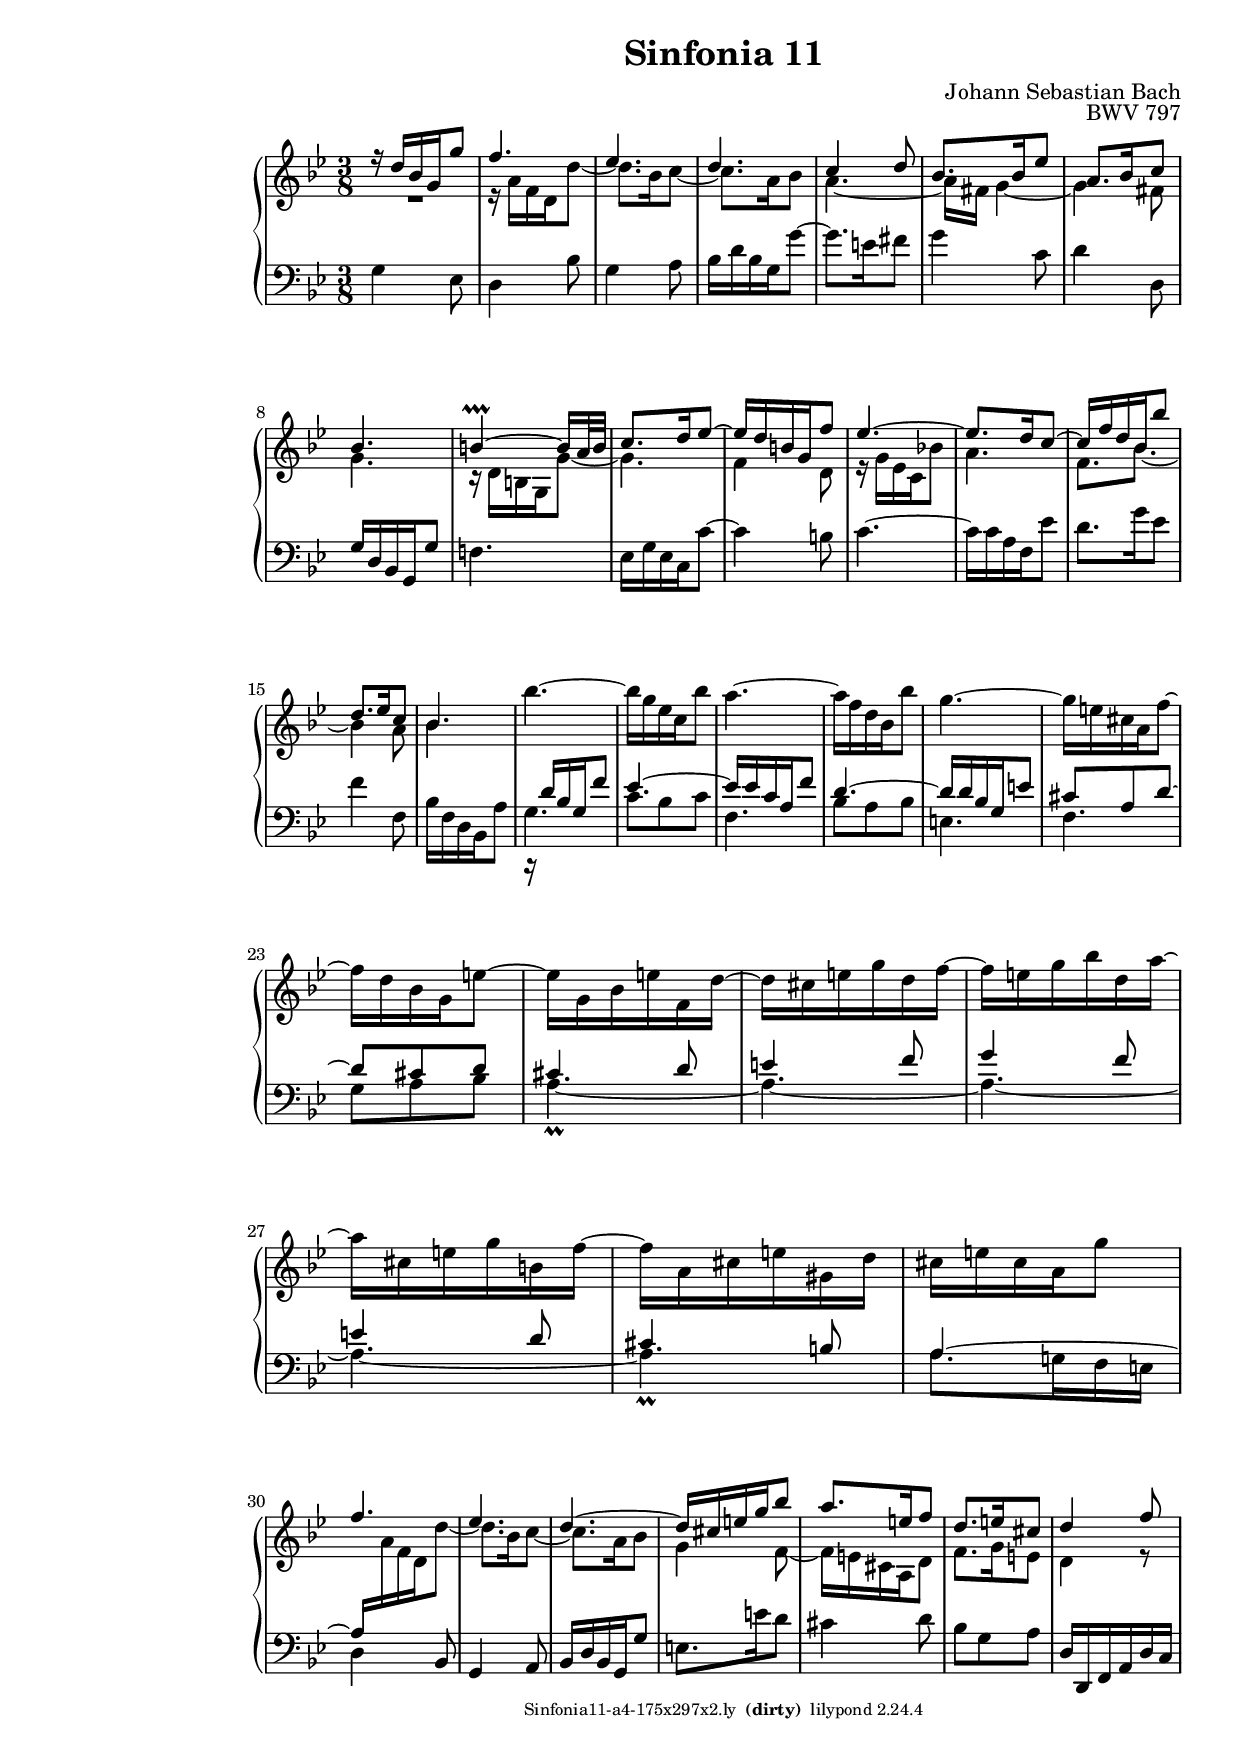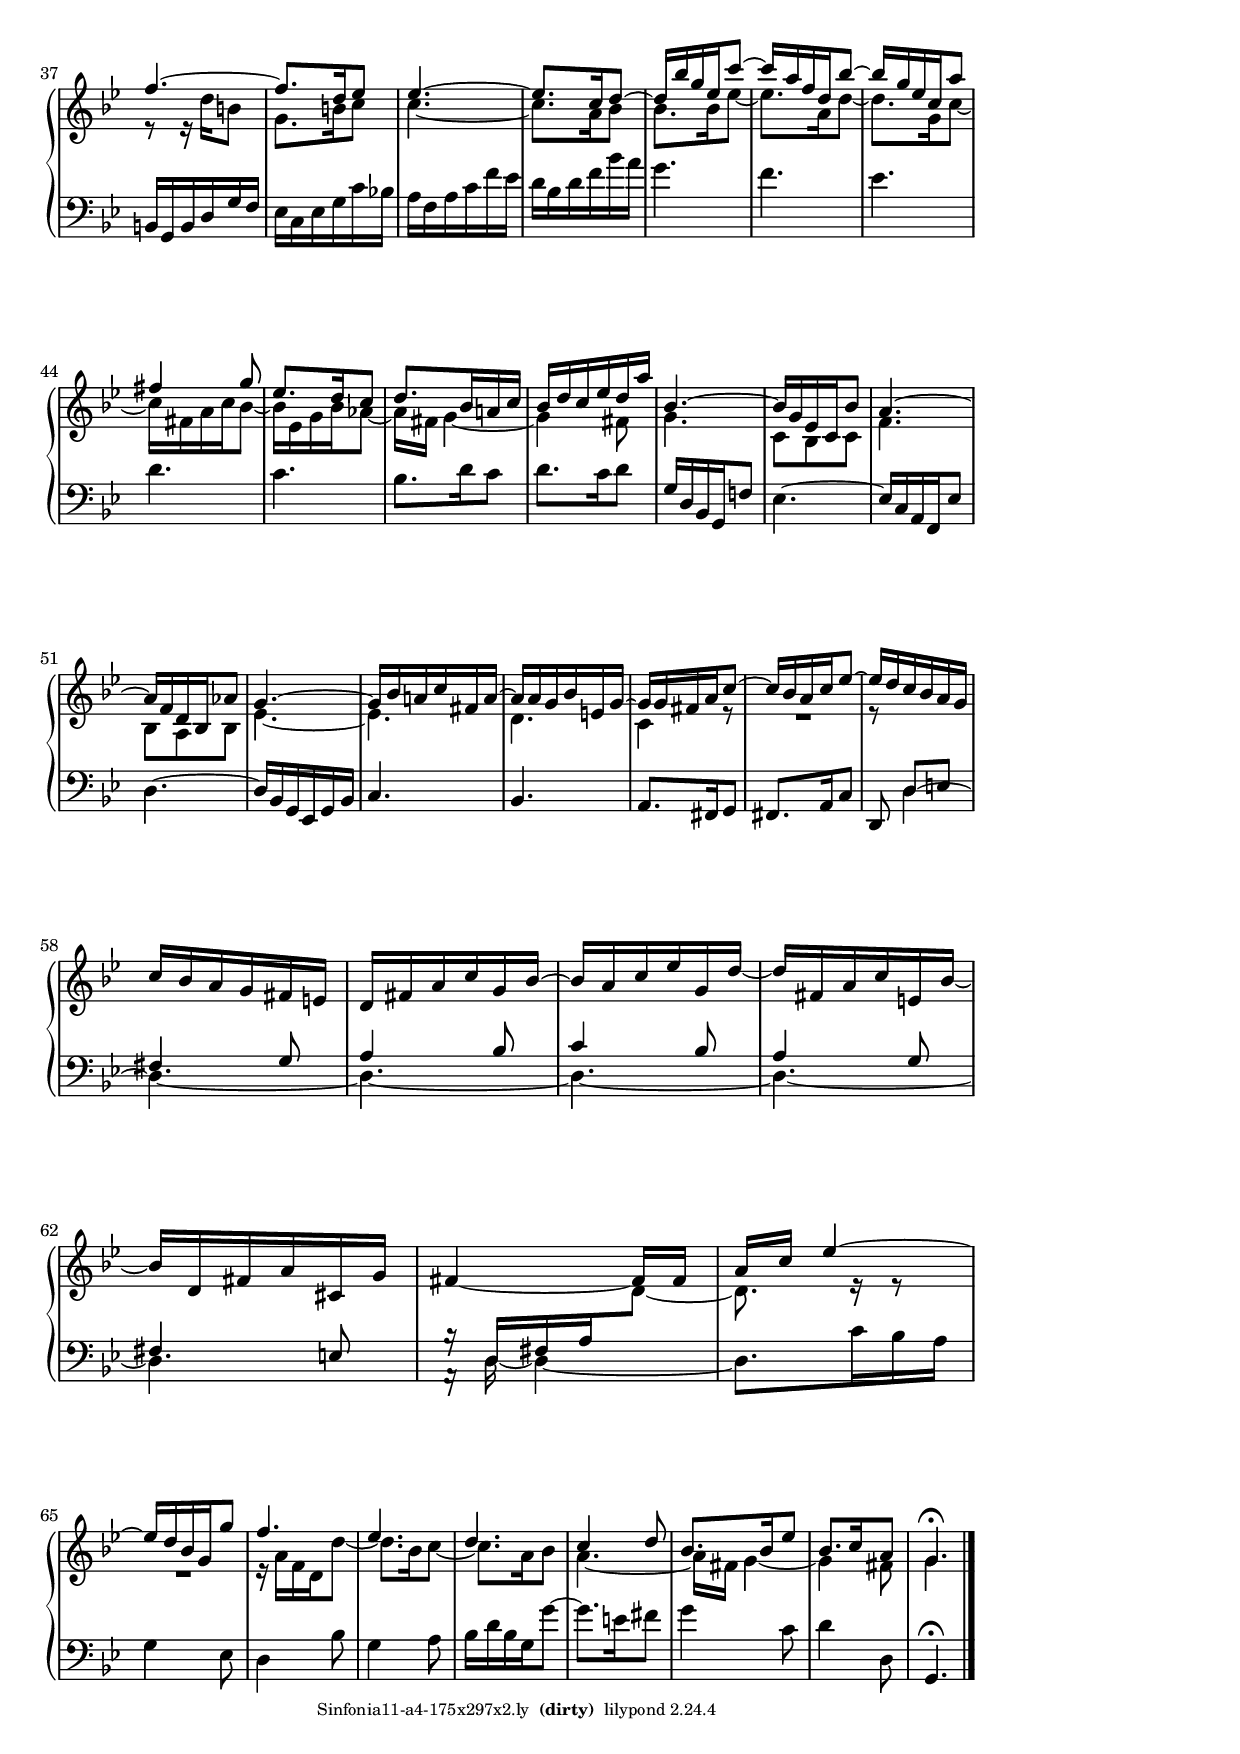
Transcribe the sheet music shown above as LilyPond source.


\include "../../include/general.ily"
\include "../../include/a4-175x297.ily"

#(set-global-staff-size 19)

\header {
  title = "Sinfonia 11" 
  composer = "Johann Sebastian Bach"
  opus = "BWV 797"
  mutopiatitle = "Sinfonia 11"
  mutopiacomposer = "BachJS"
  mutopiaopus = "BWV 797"
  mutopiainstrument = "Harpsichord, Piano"
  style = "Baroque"
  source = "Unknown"
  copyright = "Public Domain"
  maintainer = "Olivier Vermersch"
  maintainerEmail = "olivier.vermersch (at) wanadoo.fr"
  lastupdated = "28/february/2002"

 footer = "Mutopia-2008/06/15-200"
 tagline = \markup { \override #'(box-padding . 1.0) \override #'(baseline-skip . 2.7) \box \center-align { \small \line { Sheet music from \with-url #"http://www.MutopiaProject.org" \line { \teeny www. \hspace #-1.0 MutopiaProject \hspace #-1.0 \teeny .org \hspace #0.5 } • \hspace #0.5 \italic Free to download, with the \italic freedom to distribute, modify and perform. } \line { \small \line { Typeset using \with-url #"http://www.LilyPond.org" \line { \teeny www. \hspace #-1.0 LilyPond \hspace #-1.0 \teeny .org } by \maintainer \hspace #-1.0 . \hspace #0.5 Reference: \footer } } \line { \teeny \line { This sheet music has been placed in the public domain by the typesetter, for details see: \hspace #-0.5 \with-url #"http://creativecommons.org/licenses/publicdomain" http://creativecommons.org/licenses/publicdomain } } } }
}

\version "2.11.46"

%
% a few macros for fine tuning
%

% force direction of tie
tu = \tieUp
td = \tieDown
tb = \tieNeutral


% explicit staff change 
su = { \change Staff = up}
sd = { \change Staff = down}


melone =  \relative c'' {
  % bars 1-7
  r16 d bes g g'8 |
  f4.|
  ees |
  d |
  c4 d8 |
  bes8. bes16 ees8 |
  a,8. bes16 c8 | \break

  % bars 8-14
  bes4.  |
  b4 \prallprall ~ b16 a32 b  |
  c8. d16 ees8 ~ |
  ees16 d b g f'8  |
  ees4. ~  |
  ees8. d16 c8 ~  |
  c16 f d bes bes'8 | \break

  % bars 15-22
  d,8. ees16 c8 |
  bes4.  |
  \stemDown bes' ~ |
  bes16 g ees c bes'8 |
  a4. ~ |
  a16 f d bes bes'8 |
  g4. ~ |
  g16 e cis a f'8 ~ | \break

  % bars 23-29
  f16 d bes g e'8 ~ |
  e16 g, bes e f, d' ~ |
  d cis e g d f ~ |
  f e g bes d, a' ~ |
  a cis, e g b, f' ~ |
  f a, cis e gis, d' |
  cis e cis a g'8 | \break

  % bars 30-36
  \stemUp f4. |
  ees |
  d ~  |
  d16 cis e g bes8 |
  a8. e16 f8 |
  d8. e16 cis8 |
  d4 f8 | \break

  % bars 37-43
  f4. ~ |
  f8. d16 ees8  |
  ees4. ~ |
  ees8. c16 d8 ~  |
  d16 bes' g ees c'8 ~ |
  c16 a f d bes'8 ~  |
  bes16 g ees c a'8  | \break

  % bars 44-50
  fis4 g8  |
  ees8. d16 c8 |
  d8. bes16 a! c |
  bes d c ees d a'  |
  bes,4. ~  |
  bes16 g ees c bes'8  |
  a4. ~ | \break

  % bars 51-57
  a16 f d bes aes'8  |
  g4. ~  |
  g16 bes a! c fis, a ~ |
  a a g bes e, g ~  |
  g g fis a c8 ~  |
  c16 bes a c ees8 ~  |
  ees16 d c bes a g  | \break

  % bars 58-64
  c bes a g fis e  |
  d fis a c g bes ~ \td |
  bes a c ees g, d' ~  |
  d fis, a c e, bes' ~ |
  bes d, fis a cis, g' |
  fis4 ~ \tu fis16 fis |
  a c ees4 ~  | \break

  % bars 65-72
  ees16 d bes g g'8  |
  f4. |
  ees4.  |
  d4.  |
  c4 d8 |
  bes8. bes16 ees8 |
  bes8. c16 a8 |
  g4.\fermata \bar "|."
}

meltwo =  \relative c'' {
  % bars 1-7
  R4. |
  r16 a f d d'8 ~ |
  d8. bes16 c8 ~ |
  c8. a16 bes8 |
  a4. ~ |
  a16 fis g4 ~  |
  g fis8  |

  % bars 8-14
  g4.  |
  r16 d b g g'8 ~ |
  g4. |
  f4 d8 |
  r16 g ees c bes'!8 |
  a4. |
  f8. bes ~ |

  % bars 15-22
  bes4 a8 |
  bes4. |
  \sd \stemUp \tu r16 d,16 bes g f'8 |
  ees4. ~ |
  ees16 ees c a f'8 |
  d4. ~  |
  d16 d bes g e'8 |
  cis8 a d ~  |

  % bars 23-29
  d cis d |
  cis4\prall d8 e4 f8 |
  g4 f8 |
  e4 d8 |
  cis4\prall b8 |
  a4. ~ |

  % bars 30-36
  a16 \su \stemDown \td a' f d d'8 ~  |
  d8. bes16 c8 ~ |
  c8. a16 bes8 |
  g4 f8 ~ |
  f16 e cis a d8 |
  f8. g16 e8 |
  d4 r8 |

  % bars 37-43
  r r16 d' b8 |
  g8. b16 c8 |
  c4. ~  |
  c8. a16 bes8 |
  bes8. bes16 ees8 ~  |
  ees8. a,16 d8 ~ |
  d8. g,16 c8 ~   |

  % bars 44-50
  c16 fis, a c bes8 ~ |
  bes16 ees, g bes aes8 ~ |
  aes16 fis g4 ~ |
  g fis8 |
  g4. |
  c,8 bes c |
  f4. |

  % bars 51-57
  bes,8 a bes  |
  ees4. ~ |
  ees4. |
  d |
  c4 r8 |
  R4. |
  r8 \sd \stemUp d, e |

  % bars 58-64
  fis4 g8 |
  a4 bes8 |
  c4 bes8 |
  a4 g8 |
  fis4 e8 |
  b'16 \rest d, fis a \stemDown \su d8 ~  |
  d8. r16 r8 |

  % bars 65-72
  R4. |
  r16 a' f d d'8 ~ |
  d8. bes16 c8 ~ |
  c8. a16 bes8 |
  a4. ~ |
  a16 fis g4 ~ |
  g fis8 |
  g4. \bar "|."
}

melthree =  \relative c' {
  % bars 1-7
  g4 ees8  |
  d4 bes'8 |
  g4 a8 |
  bes16 d bes g g'8 ~ |
  g8.  e16 fis8 |
  g4 c,8 |
  d4 d,8 |

  % bars 8-14
  \stemUp g16 d bes g g'8 \stemNeutral |
  f!4. |
  ees16 g ees c c'8 ~ |
  c4 b8 |
  c4. ~ |
  c16 c a f ees'8 |
  d8. g16 ees8  |
  
  % bars 15-22
  f4 f,8 |
  bes16 f d bes a'8 |
  g4. |
  c8 bes c |
  f,4. |
  bes8 a bes |
  e,4. |
  f |

  % bars 23-29
  g8 a bes  |
  \td a4. ~ |
  a4. ~ |
  a4. ~ |
  a4. ~ |
  a4. |
  a8. g!16 f e |

  % bars 30-36
  \tu d4 bes8 |
  g4 a8  |
  bes16 d bes g g'8 |
  e8. e'16 d8  |
  cis4 d8 |
  bes8 g a |
  d,16 d, f a d c |

  % bars 37-43
  b g b d g f  |
  ees c ees g c bes! |
  a f a c f ees  |
  d bes d f bes a  |
  g4. |
  f |
  ees  |

  % bars 44-50
  d  |
  c |
  bes8. d16 c8 |
  d8. c16 d8 |
  g,16 d bes g f'!8 |
  ees4. ~  |
  ees16 c a f ees'8 |

  % bars 51-57
  d4. ~  |
  d16 bes g ees g bes |
  c4. |
  bes |
  a8. fis16 g8 |
  fis8. a16 c8 |
  d, d'4 ~ \td |

  % bars 58-64
  d4. ~ |
  d4. ~ |
  d4. ~ |
  d4. ~ |
  d4. ~ |
  a16 \rest d16 ~ d4 ~ |
  d8. c'16 bes a |
  
  % bars 65-72
  \tu g4 ees8  |
  d4 bes'8 |
  g4 a8 |
  bes16 d bes g g'8 ~ |
  g8. e16 fis8  |
  g4 c,8 |
  d4 d,8 |
  g,4.\fermata \bar "|."
}


\score {
\context PianoStaff

<<
  \context Staff = "up"   <<
    \override Staff.NoteCollision   #'merge-differently-dotted = ##t
    \time 3/8 \key g \minor \clef G 
    \context Voice = VA { \voiceOne \melone }
    \context Voice = VB { \voiceTwo \meltwo }>>

  \context Staff = "down" <<
    \time 3/8 \key g \minor \clef F \melthree>>
>>

  \midi {
    \context {
      \Score
      tempoWholesPerMinute = #(ly:make-moment 60 4)
      }
    }


\layout { indent=0 }
}

